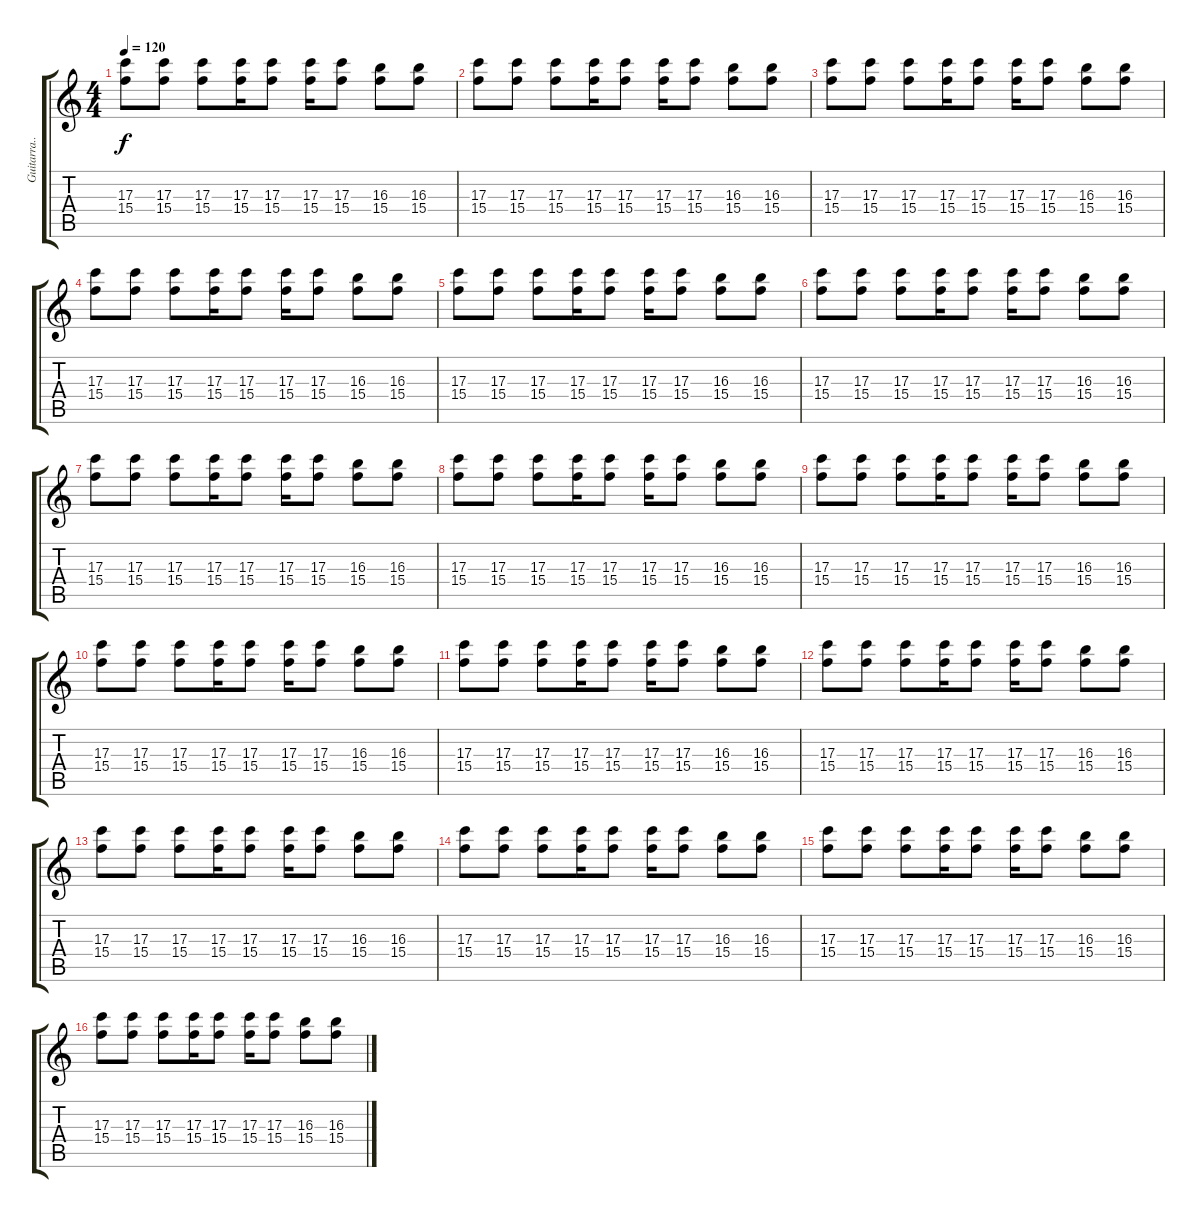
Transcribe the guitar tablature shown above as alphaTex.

\track ("Guitarra...xD" "Guitarra..") {instrument electricguitarjazz}
\staff {score tabs}
\tuning (E4 B3 G3 D3 A2 E2) {hide}
\ts (4 4)
\tempo 120
\clef g2
\ks c
(17.3 15.4).8{dy f} (17.3 15.4).8 (17.3 15.4).8 (17.3 15.4).16 (17.3 15.4).8 (17.3 15.4).16 (17.3 15.4).8 (16.3 15.4).8 (16.3 15.4).8 |
(17.3 15.4).8 (17.3 15.4).8 (17.3 15.4).8 (17.3 15.4).16 (17.3 15.4).8 (17.3 15.4).16 (17.3 15.4).8 (16.3 15.4).8 (16.3 15.4).8 |
(17.3 15.4).8 (17.3 15.4).8 (17.3 15.4).8 (17.3 15.4).16 (17.3 15.4).8 (17.3 15.4).16 (17.3 15.4).8 (16.3 15.4).8 (16.3 15.4).8 |
(17.3 15.4).8 (17.3 15.4).8 (17.3 15.4).8 (17.3 15.4).16 (17.3 15.4).8 (17.3 15.4).16 (17.3 15.4).8 (16.3 15.4).8 (16.3 15.4).8 |
(17.3 15.4).8 (17.3 15.4).8 (17.3 15.4).8 (17.3 15.4).16 (17.3 15.4).8 (17.3 15.4).16 (17.3 15.4).8 (16.3 15.4).8 (16.3 15.4).8 |
(17.3 15.4).8 (17.3 15.4).8 (17.3 15.4).8 (17.3 15.4).16 (17.3 15.4).8 (17.3 15.4).16 (17.3 15.4).8 (16.3 15.4).8 (16.3 15.4).8 |
(17.3 15.4).8 (17.3 15.4).8 (17.3 15.4).8 (17.3 15.4).16 (17.3 15.4).8 (17.3 15.4).16 (17.3 15.4).8 (16.3 15.4).8 (16.3 15.4).8 |
(17.3 15.4).8 (17.3 15.4).8 (17.3 15.4).8 (17.3 15.4).16 (17.3 15.4).8 (17.3 15.4).16 (17.3 15.4).8 (16.3 15.4).8 (16.3 15.4).8 |
(17.3 15.4).8 (17.3 15.4).8 (17.3 15.4).8 (17.3 15.4).16 (17.3 15.4).8 (17.3 15.4).16 (17.3 15.4).8 (16.3 15.4).8 (16.3 15.4).8 |
(17.3 15.4).8 (17.3 15.4).8 (17.3 15.4).8 (17.3 15.4).16 (17.3 15.4).8 (17.3 15.4).16 (17.3 15.4).8 (16.3 15.4).8 (16.3 15.4).8 |
(17.3 15.4).8 (17.3 15.4).8 (17.3 15.4).8 (17.3 15.4).16 (17.3 15.4).8 (17.3 15.4).16 (17.3 15.4).8 (16.3 15.4).8 (16.3 15.4).8 |
(17.3 15.4).8 (17.3 15.4).8 (17.3 15.4).8 (17.3 15.4).16 (17.3 15.4).8 (17.3 15.4).16 (17.3 15.4).8 (16.3 15.4).8 (16.3 15.4).8 |
(17.3 15.4).8 (17.3 15.4).8 (17.3 15.4).8 (17.3 15.4).16 (17.3 15.4).8 (17.3 15.4).16 (17.3 15.4).8 (16.3 15.4).8 (16.3 15.4).8 |
(17.3 15.4).8 (17.3 15.4).8 (17.3 15.4).8 (17.3 15.4).16 (17.3 15.4).8 (17.3 15.4).16 (17.3 15.4).8 (16.3 15.4).8 (16.3 15.4).8 |
(17.3 15.4).8 (17.3 15.4).8 (17.3 15.4).8 (17.3 15.4).16 (17.3 15.4).8 (17.3 15.4).16 (17.3 15.4).8 (16.3 15.4).8 (16.3 15.4).8 |
(17.3 15.4).8 (17.3 15.4).8 (17.3 15.4).8 (17.3 15.4).16 (17.3 15.4).8 (17.3 15.4).16 (17.3 15.4).8 (16.3 15.4).8 (16.3 15.4).8
